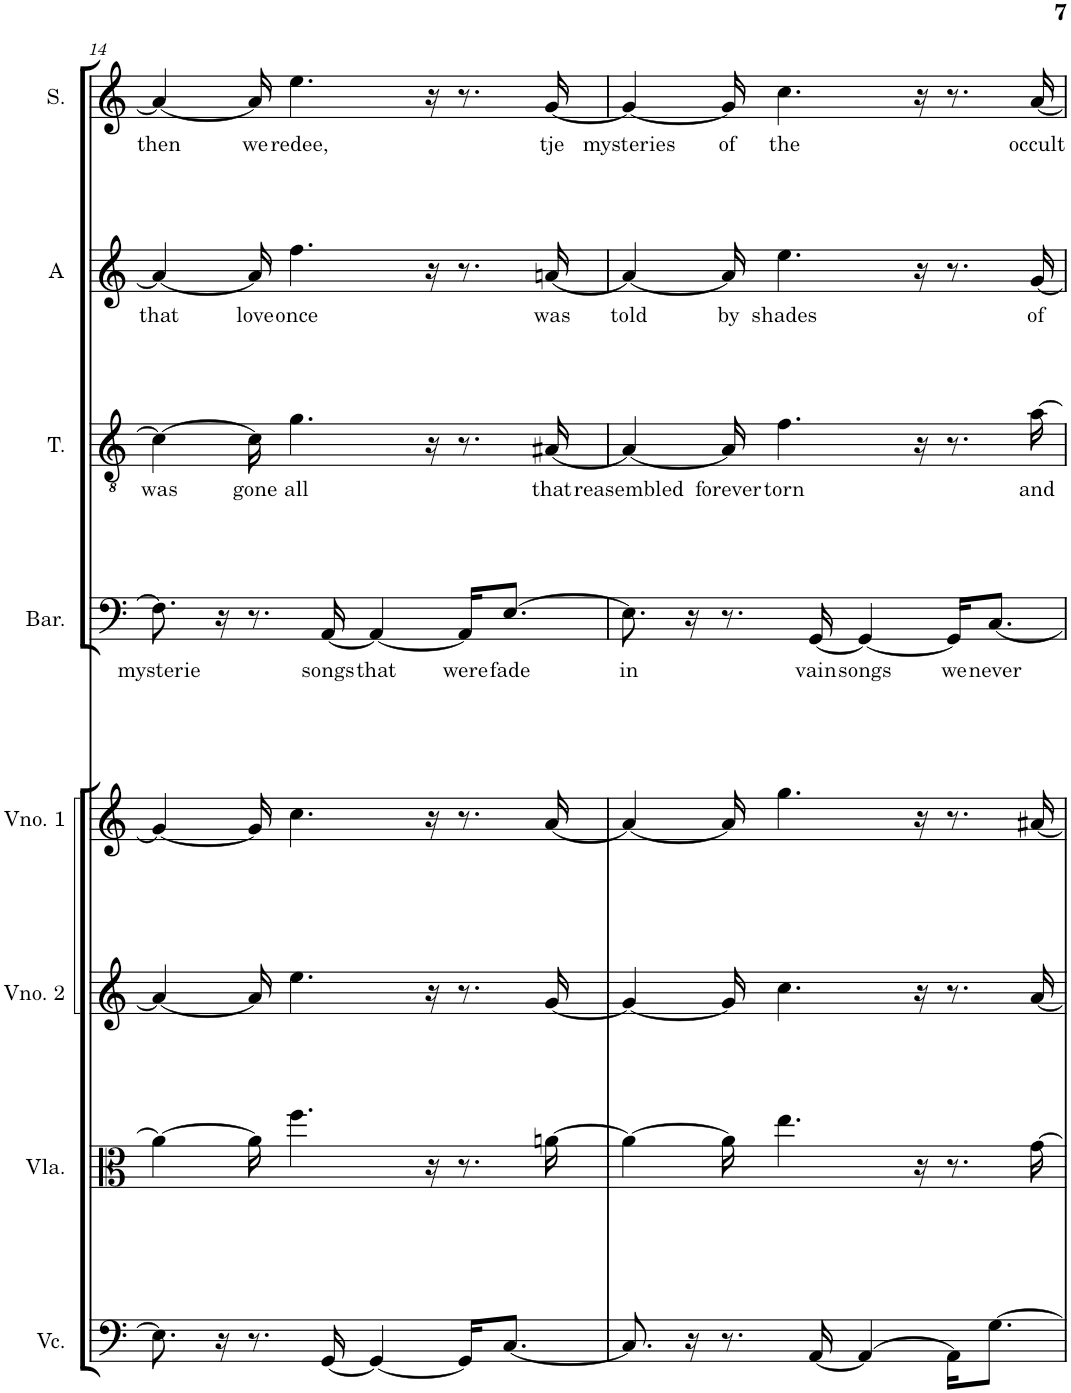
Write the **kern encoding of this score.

**kern	**kern	**kern	**kern	**kern	**text	**kern	**text	**kern	**text	**kern	**text
*part8	*part7	*part6	*part5	*part4	*part4	*part3	*part3	*part2	*part2	*part1	*part1
*staff8	*staff7	*staff6	*staff5	*staff4	*staff4	*staff3	*staff3	*staff2	*staff2	*staff1	*staff1
*I"Violoncelo	*I"Viola	*I"Violino 2	*I"Violino 1	*I"Barítono	*	*I"Tenor	*	*I"Alto	*	*I"Soprano	*
*I'Vc.	*I'Vla.	*I'Vno. 2	*I'Vno. 1	*I'Bar.	*	*I'T.	*	*I'A	*	*I'S.	*
!!LO:PB:g=z
*clefF4	*clefC3	*clefG2	*clefG2	*clefF4	*	*clefGv2	*	*clefG2	*	*clefG2	*
*k[]	*k[]	*k[]	*k[]	*k[]	*	*k[]	*	*k[]	*	*k[]	*
*M4/4	*M4/4	*M4/4	*M4/4	*M4/4	*	*M4/4	*	*M4/4	*	*M4/4	*
=14	=14	=14	=14	=14	=14	=14	=14	=14	=14	=14	=14
!	!	!	!	!	!LO:LY:b	!	!LO:LY:b	!	!LO:LY:b	!	!LO:LY:b
8.E\]	4a#\_	4a/_	4g/_	8.F\]	mysterie	4c\_	was	4a#/_	that	4a/_	then
16r	.	.	.	16r	.	.	.	.	.	.	.
!	!	!	!	!	!	!	!LO:LY:b	!	!LO:LY:b	!	!LO:LY:b
8.r	16a#\]	16a/]	16g/]	8.r	.	16c\]	gone	16a#/]	love	16a/]	we
!	!	!	!	!	!	!	!LO:LY:b	!	!LO:LY:b	!	!LO:LY:b
.	4.ff\	4.ee\	4.cc\	.	.	4.g\	all	4.ff\	once	4.ee\	redee,
!	!	!	!	!	!LO:LY:b	!	!	!	!	!	!
[16GG/	.	.	.	[16AA/	songs	.	.	.	.	.	.
!	!	!	!	!	!LO:LY:b	!	!	!	!	!	!
4GG/_	.	.	.	4AA/_	that	.	.	.	.	.	.
.	16r	16r	16r	.	.	16r	.	16r	.	16r	.
!	!	!	!	!	!LO:LY:b	!	!	!	!	!	!
16GG/KL]	8.r	8.r	8.r	16AA/KL]	were	8.r	.	8.r	.	8.r	.
!	!	!	!	!	!LO:LY:b	!	!	!	!	!	!
[8.C/J	.	.	.	[8.E/J	fade	.	.	.	.	.	.
!	!	!	!	!	!	!	!LO:LY:b	!	!LO:LY:b	!	!LO:LY:b
.	[16an\	[16g/	[16a/	.	.	[16A#X/	that	[16an/	was	[16g/	tje
=15	=15	=15	=15	=15	=15	=15	=15	=15	=15	=15	=15
!	!	!	!	!	!LO:LY:b	!	!LO:LY:b	!	!LO:LY:b	!	!LO:LY:b
8.C/]	4a\_	4g/_	4a/_	8.E\]	in	4A#/_	reasembled	4a/_	told	4g/_	mysteries
16r	.	.	.	16r	.	.	.	.	.	.	.
!	!	!	!	!	!	!	!LO:LY:b	!	!LO:LY:b	!	!LO:LY:b
8.r	16a\]	16g/]	16a/]	8.r	.	16A#/]	forever	16a/]	by	16g/]	of
!	!	!	!	!	!	!	!LO:LY:b	!	!LO:LY:b	!	!LO:LY:b
.	4.ee\	4.cc\	4.gg\	.	.	4.f\	torn	4.ee\	shades	4.cc\	the
!	!	!	!	!	!LO:LY:b	!	!	!	!	!	!
[16AA/	.	.	.	[16GG/	vain	.	.	.	.	.	.
!	!	!	!	!	!LO:LY:b	!	!	!	!	!	!
4AA/_	.	.	.	4GG/_	songs	.	.	.	.	.	.
.	16r	16r	16r	.	.	16r	.	16r	.	16r	.
!	!	!	!	!	!LO:LY:b	!	!	!	!	!	!
16AA\KL]	8.r	8.r	8.r	16GG/KL]	we	8.r	.	8.r	.	8.r	.
!	!	!	!	!	!LO:LY:b	!	!	!	!	!	!
[8.G\J	.	.	.	[8.C/J	never	.	.	.	.	.	.
!	!	!	!	!	!	!	!LO:LY:b	!	!LO:LY:b	!	!LO:LY:b
.	[16g\	[16a/	[16a#X/	.	.	[16a\	and	[16g/	of	[16a/	occult
=	=	=	=	=	=	=	=	=	=	=	=
*-	*-	*-	*-	*-	*-	*-	*-	*-	*-	*-	*-
